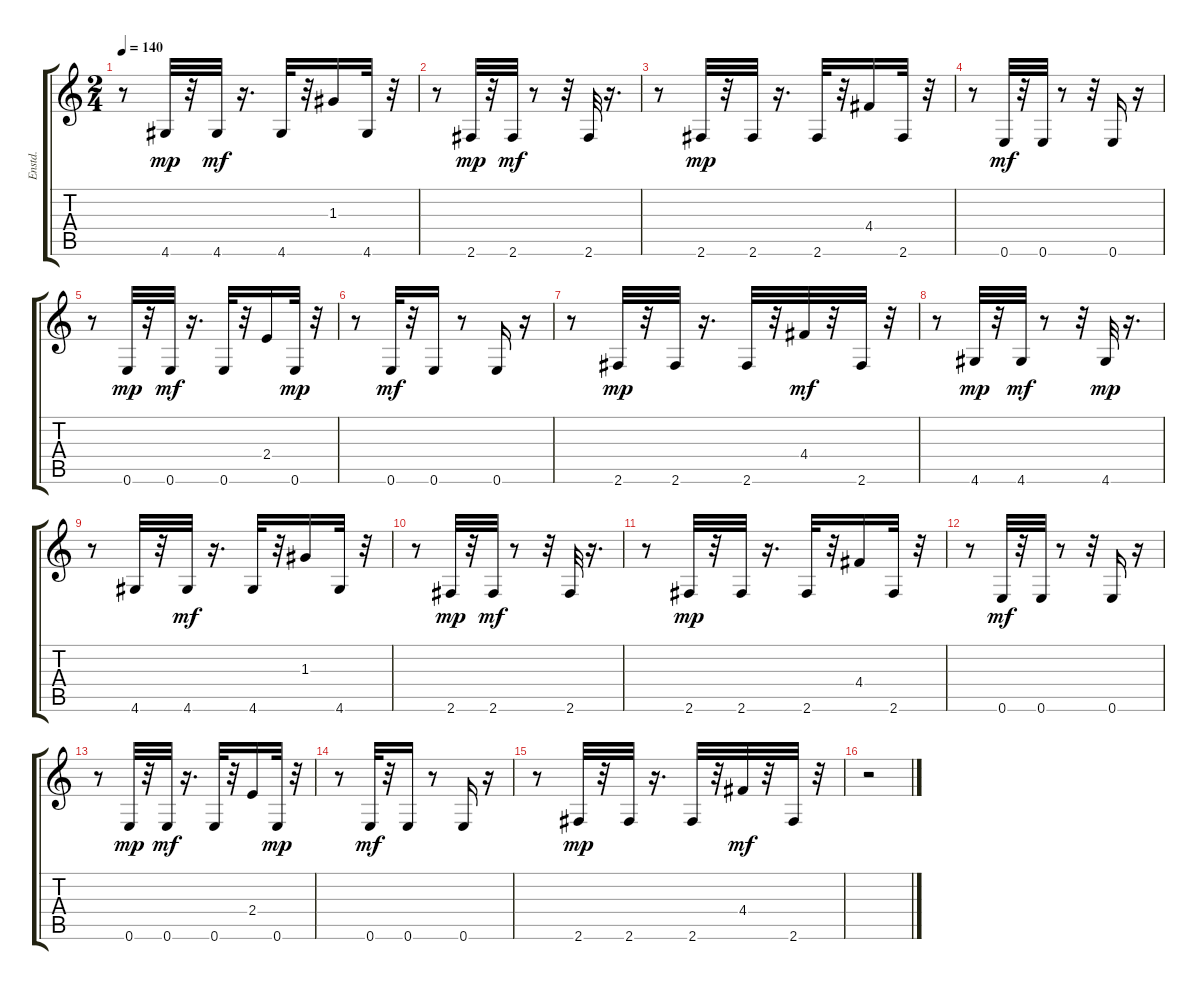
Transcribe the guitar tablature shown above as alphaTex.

\track ("Enstd." "Enstd.") {instrument electricguitarmuted}
\staff {score tabs}
\tuning (E4 B3 G3 D3 A2 E2) {hide}
\ts (2 4)
\tempo 140
\clef g2
\ks c
r.8{dy mp} 4.6.32 r.32 4.6.32{dy mf} r.16{d} 4.6.32 r.32 1.3.16 4.6.32 r.32 |
r.8 2.6.32{dy mp} r.32 2.6.32{dy mf} r.8 r.32 2.6.32 r.16{d} |
r.8 2.6.32{dy mp} r.32 2.6.32 r.16{d} 2.6.32 r.32 4.4.16 2.6.32 r.32 |
r.8 0.6.32{dy mf} r.32 0.6.32 r.8 r.32 0.6.16 r.16 |
r.8 0.6.32{dy mp} r.32 0.6.32{dy mf} r.16{d} 0.6.32 r.32 2.4.16 0.6.32{dy mp} r.32 |
r.8 0.6.32{dy mf} r.32 0.6.16 r.8 0.6.16 r.16 |
r.8 2.6.32{dy mp} r.32 2.6.32 r.16{d} 2.6.32 r.32 4.4.32{dy mf} r.32 2.6.32 r.32 |
r.8 4.6.32{dy mp} r.32 4.6.32{dy mf} r.8 r.32 4.6.32{dy mp} r.16{d} |
r.8 4.6.32 r.32 4.6.32{dy mf} r.16{d} 4.6.32 r.32 1.3.16 4.6.32 r.32 |
r.8 2.6.32{dy mp} r.32 2.6.32{dy mf} r.8 r.32 2.6.32 r.16{d} |
r.8 2.6.32{dy mp} r.32 2.6.32 r.16{d} 2.6.32 r.32 4.4.16 2.6.32 r.32 |
r.8 0.6.32{dy mf} r.32 0.6.32 r.8 r.32 0.6.16 r.16 |
r.8 0.6.32{dy mp} r.32 0.6.32{dy mf} r.16{d} 0.6.32 r.32 2.4.16 0.6.32{dy mp} r.32 |
r.8 0.6.32{dy mf} r.32 0.6.16 r.8 0.6.16 r.16 |
r.8 2.6.32{dy mp} r.32 2.6.32 r.16{d} 2.6.32 r.32 4.4.32{dy mf} r.32 2.6.32 r.32 |
r.2
